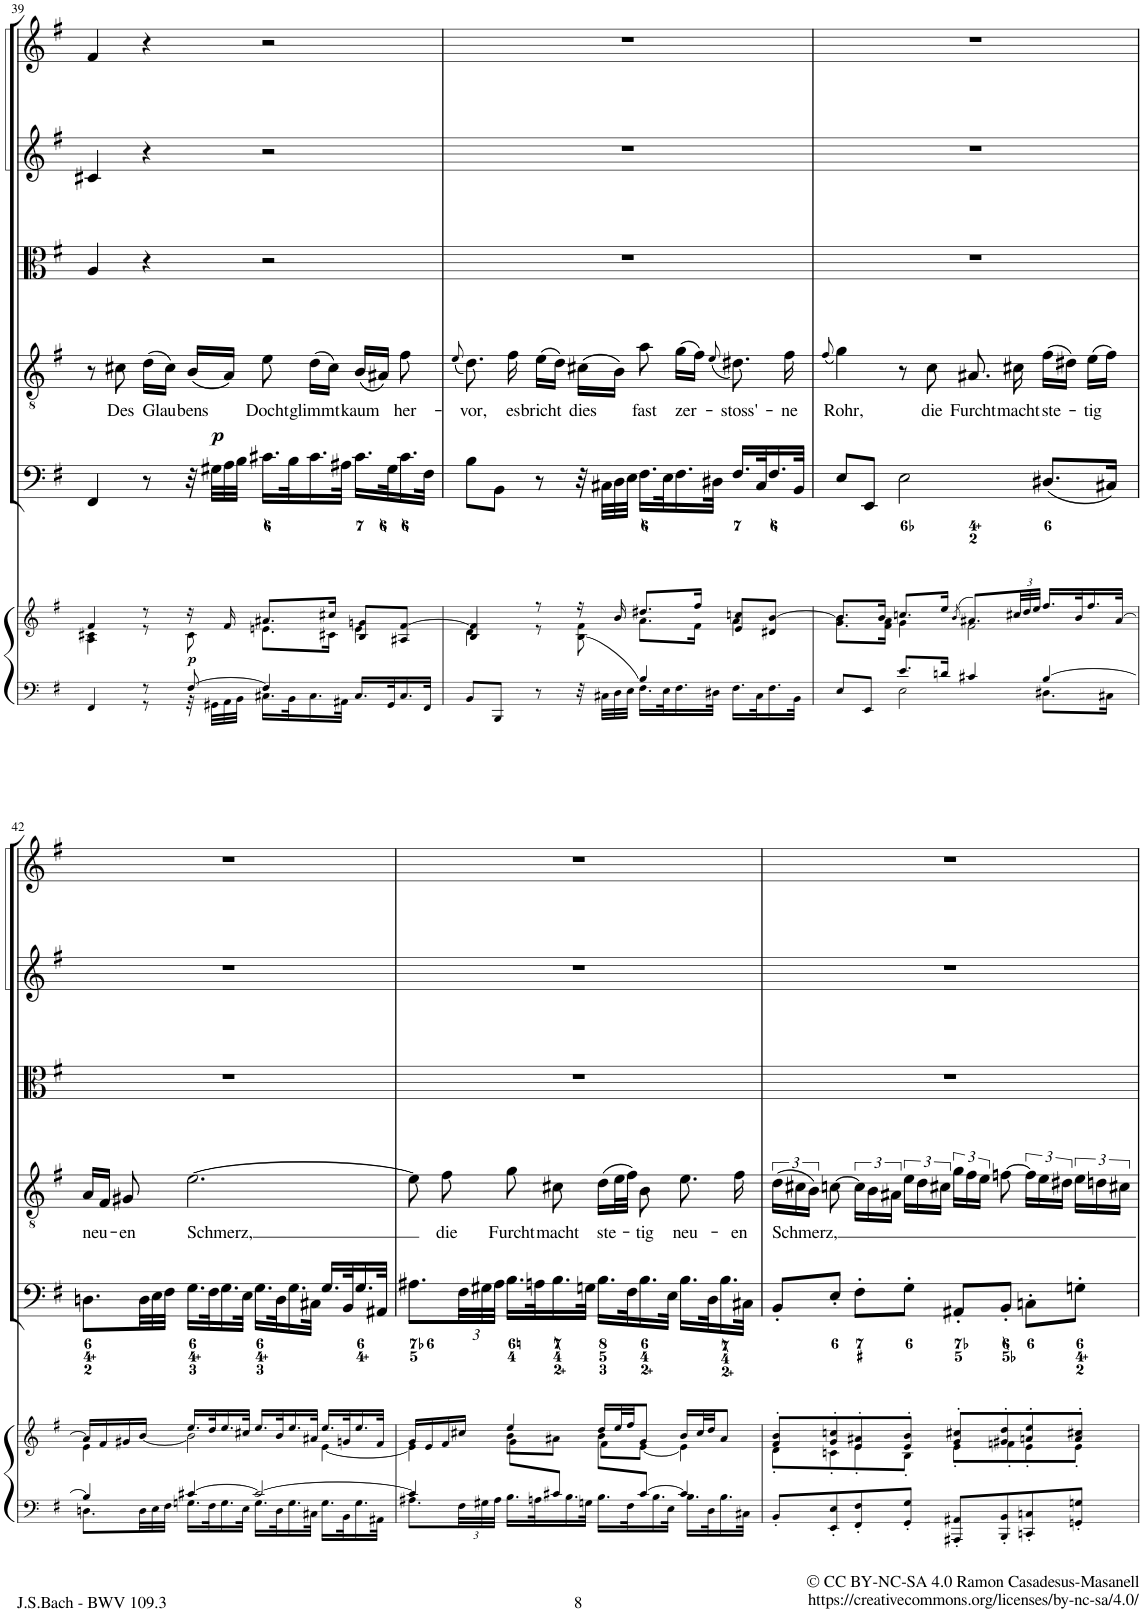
**kern	**kern	**dynam	**kern	**dynam	**kern	**text	**kern	**kern	**kern
*part6	*part6	*part6	*part5	*part5	*part4	*part4	*part3	*part2	*part1
*staff7	*staff6	*staff6/7	*staff5	*staff5	*staff4	*staff4	*staff3	*staff2	*staff1
*I"Piano reduction	*	*	*I"Continuo	*	*I"Tenore	*	*I"Viola	*I"Violino II	*I"Violino I
*I'Pno	*	*	*	*	*	*	*I'Vla	*I'Vln	*I'Vln
!!LO:PB:g=z
*clefF4	*clefG2	*	*clefF4	*	*clefGv2	*	*clefC3	*clefG2	*clefG2
*k[f#]	*k[f#]	*	*k[f#]	*	*k[f#]	*	*k[f#]	*k[f#]	*k[f#]
*M4/4	*M4/4	*	*M4/4	*	*M4/4	*	*M4/4	*M4/4	*M4/4
*met(c)	*met(c)	*	*met(c)	*	*met(c)	*	*met(c)	*met(c)	*met(c)
=39	=39	=39	=39	=39	=39	=39	=39	=39	=39
*^	*^	*	*	*	*	*	*	*	*
4FF#/	4ryy	4f#/	4A\ 4c#X\	.	4FF#/	.	8r	.	4A/	4c#X/	4f#/
!	!	!	!	!	!	!	!	!LO:LY:b	!	!	!
.	.	.	.	.	.	.	8c#X\	Des	.	.	.
!	!	!	!	!	!	!	!	!LO:LY:b	!	!	!
8r	8r	8r	8r	.	8r	.	(16d\LL	Glau-	4r	4r	4r
.	.	.	.	.	.	.	16c#\JJ)	.	.	.	.
!	!	!	!	!LO:DY:b	!	!	!	!LO:LY:b	!	!	!
[8F#/	32r	16r	8c#\	p	32r	.	(16B/LL	-bens	.	.	.
!	!	!	!	!	!	!LO:DY:a	!	!	!	!	!
.	32GG#X\LLL	.	.	.	32G#X\LLL	p	.	.	.	.	.
.	32AA\	16f#/	.	.	32A\	.	16A/JJ)	.	.	.	.
.	32BB\JJJ	.	.	.	32B\JJJ	.	.	.	.	.	.
!	!	!	!	!	!	!	!	!LO:LY:b	!	!	!
4F#/]	16.C#X\LL	8.a#X/L	8.en\L	.	16.c#X\LL	.	8e\	Docht	2r	2r	2r
.	32BB\K	.	.	.	32B\K	.	.	.	.	.	.
!	!	!	!	!	!	!	!	!LO:LY:b	!	!	!
.	16.C#\	.	.	.	16.c#\	.	(16d\LL	glimmt	.	.	.
.	.	16cc#X/Jk	16c#X\Jk	.	.	.	16c#\JJ)	.	.	.	.
.	32AA#X\JJk	.	.	.	32A#X\JJk	.	.	.	.	.	.
!	!	!	!	!	!	!	!	!LO:LY:b	!	!	!
16.C#/LL	4ryy	8B/ 8gn/L	4e\	.	16.c#\LL	.	(16B/LL	kaum	.	.	.
.	.	.	.	.	.	.	16A#X/JJ)	.	.	.	.
32GG#/K	.	.	.	.	32G#\K	.	.	.	.	.	.
!	!	!	!	!	!	!	!	!LO:LY:b	!	!	!
16.C#/	.	8A#X/ [8f#/J	.	.	16.c#\	.	8f#\	her-	.	.	.
32FF#/JJk	.	.	.	.	32F#\JJk	.	.	.	.	.	.
=40	=40	=40	=40	=40	=40	=40	=40	=40	=40	=40	=40
.	.	.	.	.	.	.	(8qe/	.	.	.	.
!	!	!	!	!	!	!	!	!LO:LY:b	!	!	!
8BB/L	4ryy	4B/ 4f#/]	4d\	.	8B\L	.	8.d\)	-vor,	1r	1r	1r
8BBB/J	.	.	.	.	8BB\J	.	.	.	.	.	.
!	!	!	!	!	!	!	!	!LO:LY:b	!	!	!
.	.	.	.	.	.	.	16f#\	es	.	.	.
!	!	!	!	!	!	!	!	!LO:LY:b	!	!	!
8r	8ryy	8r	8r	.	8r	.	(16e\LL	bricht	.	.	.
.	.	.	.	.	.	.	16d\JJ)	.	.	.	.
!	!	!	!	!	!	!	!	!LO:LY:b	!	!	!
32r	32ryy	16r	[>8B\ 8f#\	.	32r	.	(16c#X\LL	dies	.	.	.
32ryy	32C#X\LLL	.	.	.	32C#X\LLL	.	.	.	.	.	.
16ryy	32D\	16b/	.	.	32D\	.	16B\JJ)	.	.	.	.
.	32E\JJJ	.	.	.	32E\JJJ	.	.	.	.	.	.
!	!	!	!	!	!	!	!	!LO:LY:b	!	!	!
4B/]	16.F#\LL	8.dd#X/L	8.a\L	.	16.F#\LL	.	8a\	fast	.	.	.
.	32E\K	.	.	.	32E\K	.	.	.	.	.	.
!	!	!	!	!	!	!	!	!LO:LY:b	!	!	!
.	16.F#\	.	.	.	16.F#\	.	(16g\LL	zer-	.	.	.
.	.	16ff#/Jk	16f#\Jk	.	.	.	16f#\JJ)	.	.	.	.
.	32D#X\JJk	.	.	.	32D#X\JJk	.	.	.	.	.	.
.	.	.	.	.	.	.	(8qe/	.	.	.	.
!	!	!	!	!	!	!	!	!LO:LY:b	!	!	!
4ryy	16.F#\LL	8e/ 8ccn/L	4a\	.	16.F#/LL	.	8.d#X\)	-stoss'-	.	.	.
.	32C#\K	.	.	.	32C#/K	.	.	.	.	.	.
.	16.F#\	8d#X/ [8b/J	.	.	16.F#/	.	.	.	.	.	.
!	!	!	!	!	!	!	!	!LO:LY:b	!	!	!
.	.	.	.	.	.	.	16f#\	-ne	.	.	.
.	32BB\JJk	.	.	.	32BB/JJk	.	.	.	.	.	.
=41	=41	=41	=41	=41	=41	=41	=41	=41	=41	=41	=41
.	.	.	.	.	.	.	(8qf#/	.	.	.	.
!	!	!	!	!	!	!	!	!LO:LY:b	!	!	!
8E/L	4ryy	8.b/L]	8.g\ 8.b\L	.	8E/L	.	4g\)	Rohr,	1r	1r	1r
8EE/J	.	.	.	.	8EE/J	.	.	.	.	.	.
.	.	16b/Jk	16f#\ 16a\Jk	.	.	.	.	.	.	.	.
8.e/L	2E\	8.ccn/L	4g\	.	2E\	.	8r	.	.	.	.
!	!	!	!	!	!	!	!	!LO:LY:b	!	!	!
.	.	.	.	.	.	.	8c\	die	.	.	.
16dn/Jk	.	16ee/Jk	.	.	.	.	.	.	.	.	.
.	.	(>8qb/	.	.	.	.	.	.	.	.	.
!	!	!	!	!	!	!	!	!LO:LY:b	!	!	!
4c#X/	.	8.a#X/L)	2f#\	.	.	.	8.A#X/	Furcht	.	.	.
*	*	*Xbrackettup	*	*	*	*	*	*	*	*	*
!	!	!	!	!	!	!	!	!LO:LY:b	!	!	!
.	.	48cc#X/LL	.	.	.	.	16c#X\	macht	.	.	.
.	.	48dd/	.	.	.	.	.	.	.	.	.
.	.	48ee/JJJ	.	.	.	.	.	.	.	.	.
!	!	!	!	!	!	!	!	!LO:LY:b	!	!	!
[4B/	8.D#X\L	16.ff#/LL	.	.	(8.D#X/L	.	(16f#\LL	ste-	.	.	.
.	.	.	.	.	.	.	16d#X\JJ)	.	.	.	.
.	.	32b/K	.	.	.	.	.	.	.	.	.
!	!	!	!	!	!	!	!	!LO:LY:b	!	!	!
.	.	16.ff#/	.	.	.	.	(16e\LL	-tig	.	.	.
.	16C#X\Jk	.	.	.	16C#X/Jk)	.	16f#\JJ)	.	.	.	.
.	.	[32a#/JJk	.	.	.	.	.	.	.	.	.
!!LO:LB:g=z
=42	=42	=42	=42	=42	=42	=42	=42	=42	=42	=42	=42
!	!	!	!	!	!	!	!	!LO:LY:b	!	!	!
4B/]	8.Dn\L	16a#/LL]	4e\	.	8.Dn\L	.	16A/LL	neu-	1r	1r	1r
.	.	16f#/	.	.	.	.	16F#/JJ	.	.	.	.
!	!	!	!	!	!	!	!	!LO:LY:b	!	!	!
.	.	16g#X/	.	.	.	.	8G#X/	-en	.	.	.
*	*Xbrackettup	*	*	*	*Xbrackettup	*	*	*	*	*	*
.	48D\LL	[<16b/JJ	.	.	48D\LL	.	.	.	.	.	.
.	48E\	.	.	.	48E\	.	.	.	.	.	.
.	48F#\JJJ	.	.	.	48F#\JJJ	.	.	.	.	.	.
!	!	!	!	!	!	!	!	!LO:LY:b	!	!	!
[4c#X/	16.Gn\LL	16.ee/LL	2b\]	.	16.G\LL	.	[2.e\	Schmerz,	.	.	.
.	32F#\K	32dd/K	.	.	32F#\K	.	.	.	.	.	.
.	16.G\	16.ee/	.	.	16.G\	.	.	.	.	.	.
.	32E\JJk	32cc#X/JJk	.	.	32E\JJk	.	.	.	.	.	.
2c#/_	16.G\LL	16.ee/LL	.	.	16.G\LL	.	.	.	.	.	.
.	32D\K	32b/K	.	.	32D\K	.	.	.	.	.	.
.	16.G\	16.ee/	.	.	16.G\	.	.	.	.	.	.
.	32C#X\JJk	32a#X/JJk	.	.	32C#X\JJk	.	.	.	.	.	.
.	16.G\LL	16.ee/LL	[4e\	.	16.G/LL	.	.	.	.	.	.
.	32BB\K	32gn/K	.	.	32BB/K	.	.	.	.	.	.
.	16.G\	16.ee/	.	.	16.G/	.	.	.	.	.	.
.	32AA#X\JJk	32f#/JJk	.	.	32AA#X/JJk	.	.	.	.	.	.
=43	=43	=43	=43	=43	=43	=43	=43	=43	=43	=43	=43
*	*	*	*^	*	*	*	*	*	*	*	*
4c#/]	8.A#X\L	16g/LL	4e\]	4ryy	.	8.A#X\L	.	8e\]	.	1r	1r	1r
.	.	16e/	.	.	.	.	.	.	.	.	.	.
!	!	!	!	!	!	!	!	!	!LO:LY:b	!	!	!
.	.	16f#/	.	.	.	.	.	8f#\	die	.	.	.
.	48F#\LL	16cc#X/JJ	.	.	.	48F#\LL	.	.	.	.	.	.
.	48G#X\	.	.	.	.	48G#X\	.	.	.	.	.	.
.	48A#\JJJ	.	.	.	.	48A#\JJJ	.	.	.	.	.	.
!	!	!	!	!	!	!	!	!	!LO:LY:b	!	!	!
8ryy	16.B\LL	4ee/	8b\L	8g\L	.	16.B\LL	.	8g\	Furcht	.	.	.
.	32An\K	.	.	.	.	32An\K	.	.	.	.	.	.
!	!	!	!	!	!	!	!	!	!LO:LY:b	!	!	!
8c#X/J	16.B\	.	8a#X\J	8ryy	.	16.B\	.	8c#X\	macht	.	.	.
.	32Gn\JJk	.	.	.	.	32Gn\JJk	.	.	.	.	.	.
!	!	!	!	!	!	!	!	!	!LO:LY:b	!	!	!
8ryy	16.B\LL	16dd/LL	8f#\L	8b\L	.	16.B\LL	.	(16d\LL	ste-	.	.	.
.	.	32ee/L	.	.	.	.	.	32e\L	.	.	.	.
.	32F#\K	32ff#/JJ	.	.	.	32F#\K	.	32f#\JJJ)	.	.	.	.
!	!	!	!	!	!	!	!	!	!LO:LY:b	!	!	!
[8c#/J	16.B\	8g/J	[8e\J	4.ryy	.	16.B\	.	8B\	-tig	.	.	.
.	32E\JJk	.	.	.	.	32E\JJk	.	.	.	.	.	.
!	!	!	!	!	!	!	!	!	!LO:LY:b	!	!	!
4c#/]	16.B\LL	16b/LL	4e\]	.	.	16.B\LL	.	8.e\	neu-	.	.	.
.	.	32cc#/L	.	.	.	.	.	.	.	.	.	.
.	32D\K	32dd/JJ	.	.	.	32D\K	.	.	.	.	.	.
.	16.B\	8a#/J	.	.	.	16.B\	.	.	.	.	.	.
!	!	!	!	!	!	!	!	!	!LO:LY:b	!	!	!
.	.	.	.	.	.	.	.	16f#\	-en	.	.	.
.	32C#X\JJk	.	.	.	.	32C#X\JJk	.	.	.	.	.	.
*	*	*	*v	*v	*	*	*	*	*	*	*	*
=44	=44	=44	=44	=44	=44	=44	=44	=44	=44	=44	=44
!	!	!	!	!	!	!	!	!LO:LY:b	!	!	!
*v	*v	*	*	*	*	*	*	*	*	*	*
8BB'/L	8f#/' 8b/'L	8d'\L	.	8BB'/L	.	(24d\LL	Schmerz,	1r	1r	1r
.	.	.	.	.	.	24c#X\	.	.	.	.
.	.	.	.	.	.	24B\JJ)	.	.	.	.
8EE/' 8E/'	8g/' 8ccn/'	8cn'\	.	8E'/J	.	[8cn\	.	.	.	.
8FF#/' 8F#/'	8e/' 8a#X/'	8e'\	.	8F#'\L	.	24c\LL]	.	.	.	.
.	.	.	.	.	.	24B\	.	.	.	.
.	.	.	.	.	.	24A#X\JJ	.	.	.	.
8GG/' 8G/'J	8e/' 8b/'J	8B'\J	.	8G'\J	.	24e\LL	.	.	.	.
.	.	.	.	.	.	24d\	.	.	.	.
.	.	.	.	.	.	24c#X\JJ	.	.	.	.
8AAA#X/' 8AA#X/'L	8g/' 8cc#X/'L	8e'\L	.	8AA#X'/L	.	24g\LL	.	.	.	.
.	.	.	.	.	.	24f#\	.	.	.	.
.	.	.	.	.	.	24e\JJ	.	.	.	.
8BBB/' 8BB/'	8g#X/' 8dd/'	8fn'\	.	8BB'/J	.	[8fn\	.	.	.	.
8CCn/' 8Cn/'	8an/' 8ee/'	8e'\	.	8Cn'\L	.	24f\LL]	.	.	.	.
.	.	.	.	.	.	24e\	.	.	.	.
.	.	.	.	.	.	24d#X\JJ	.	.	.	.
8GGn/' 8Gn/'J	8a/' 8cc#X/'J	8e'\J	.	8Gn'\J	.	24e\LL	.	.	.	.
.	.	.	.	.	.	24dn\	.	.	.	.
.	.	.	.	.	.	24c#X\JJ	.	.	.	.
*	*v	*v	*	*	*	*	*	*	*	*
=	=	=	=	=	=	=	=	=	=
*-	*-	*-	*-	*-	*-	*-	*-	*-	*-
